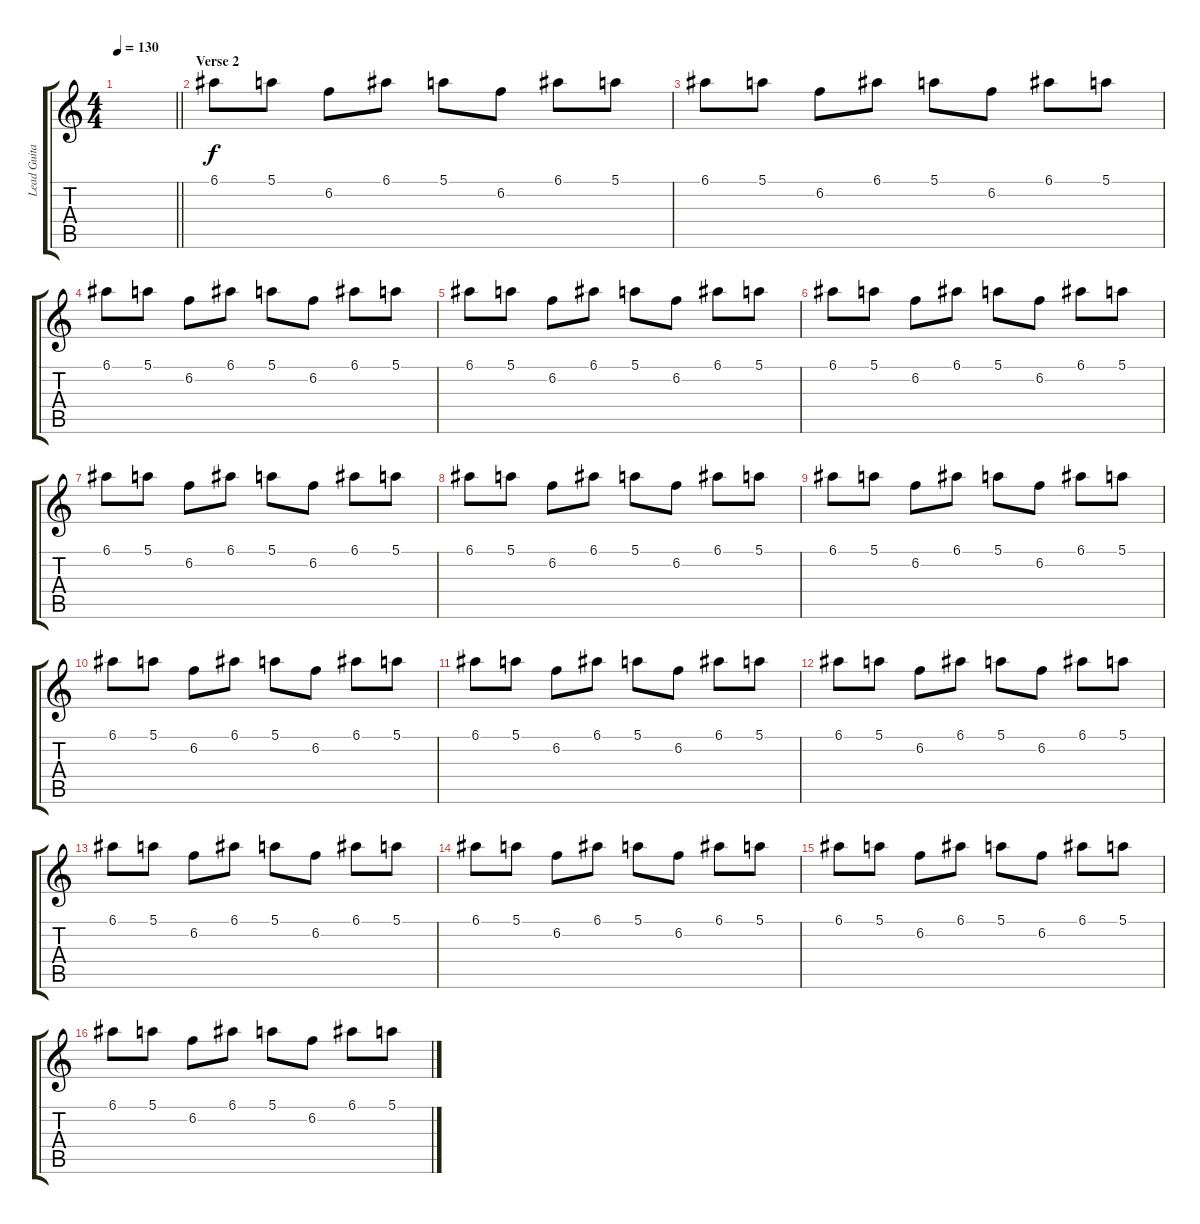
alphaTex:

\track ("Lead Guitar" "Lead Guita") {instrument acousticguitarsteel}
\staff {score tabs}
\tuning (E4 B3 G3 D3 A2 E2) {hide}
\ts (4 4)
\tempo 130
\clef g2
\barLineRight lightlight
\ks c
|
\section ("" "Verse 2")
6.1.8 5.1.8 6.2.8 6.1.8 5.1.8 6.2.8 6.1.8 5.1.8 |
6.1.8 5.1.8 6.2.8 6.1.8 5.1.8 6.2.8 6.1.8 5.1.8 |
6.1.8 5.1.8 6.2.8 6.1.8 5.1.8 6.2.8 6.1.8 5.1.8 |
6.1.8 5.1.8 6.2.8 6.1.8 5.1.8 6.2.8 6.1.8 5.1.8 |
6.1.8 5.1.8 6.2.8 6.1.8 5.1.8 6.2.8 6.1.8 5.1.8 |
6.1.8 5.1.8 6.2.8 6.1.8 5.1.8 6.2.8 6.1.8 5.1.8 |
6.1.8 5.1.8 6.2.8 6.1.8 5.1.8 6.2.8 6.1.8 5.1.8 |
6.1.8 5.1.8 6.2.8 6.1.8 5.1.8 6.2.8 6.1.8 5.1.8 |
6.1.8 5.1.8 6.2.8 6.1.8 5.1.8 6.2.8 6.1.8 5.1.8 |
6.1.8 5.1.8 6.2.8 6.1.8 5.1.8 6.2.8 6.1.8 5.1.8 |
6.1.8 5.1.8 6.2.8 6.1.8 5.1.8 6.2.8 6.1.8 5.1.8 |
6.1.8 5.1.8 6.2.8 6.1.8 5.1.8 6.2.8 6.1.8 5.1.8 |
6.1.8 5.1.8 6.2.8 6.1.8 5.1.8 6.2.8 6.1.8 5.1.8 |
6.1.8 5.1.8 6.2.8 6.1.8 5.1.8 6.2.8 6.1.8 5.1.8 |
6.1.8 5.1.8 6.2.8 6.1.8 5.1.8 6.2.8 6.1.8 5.1.8
